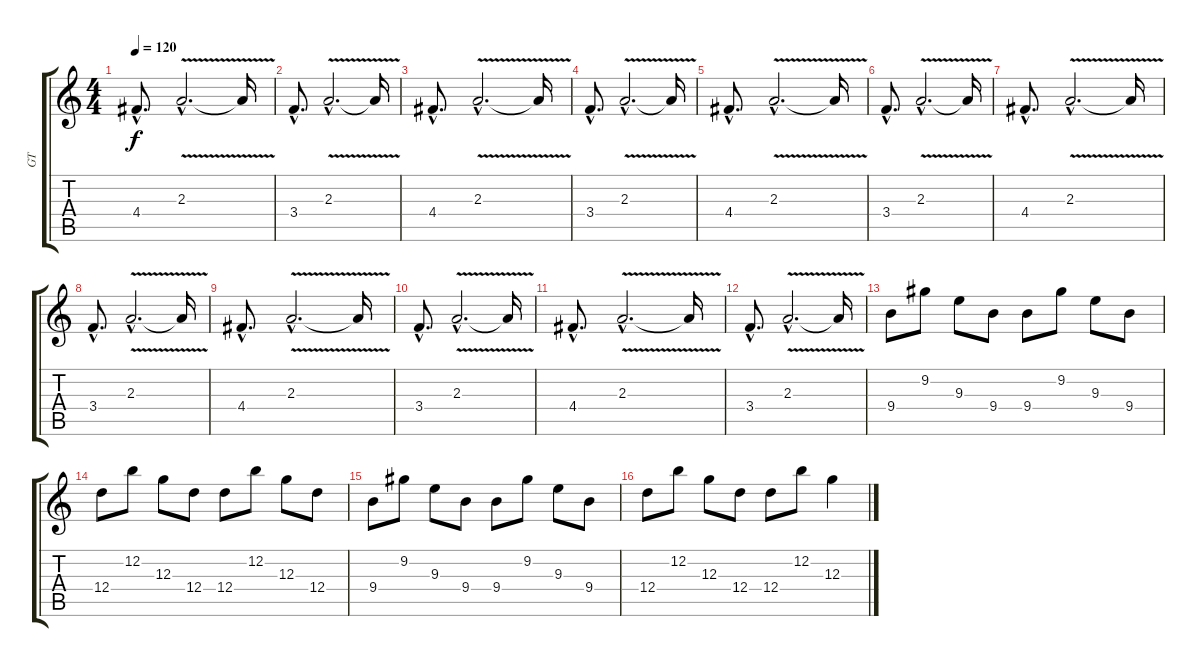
\track ("GT" "GT") {instrument distortionguitar}
\staff {score tabs}
\tuning (E4 B3 G3 D3 A2 E2) {hide}
\ts (4 4)
\tempo 120
\tempo 74
\tempo 120
\clef g2
\ks c
4.4{hac}.8{d dy f volume 14 instrument distortionguitar} 2.3{v hac}.2{d} 2.3{t}.16 |
3.4{hac}.8{d} 2.3{v hac}.2{d} 2.3{t}.16 |
4.4{hac}.8{d} 2.3{v hac}.2{d} 2.3{t}.16 |
3.4{hac}.8{d} 2.3{v hac}.2{d} 2.3{t}.16 |
4.4{hac}.8{d} 2.3{v hac}.2{d} 2.3{t}.16 |
3.4{hac}.8{d} 2.3{v hac}.2{d} 2.3{t}.16 |
4.4{hac}.8{d} 2.3{v hac}.2{d} 2.3{t}.16 |
3.4{hac}.8{d} 2.3{v hac}.2{d} 2.3{t}.16 |
4.4{hac}.8{d} 2.3{v hac}.2{d} 2.3{t}.16 |
3.4{hac}.8{d} 2.3{v hac}.2{d} 2.3{t}.16 |
4.4{hac}.8{d} 2.3{v hac}.2{d} 2.3{t}.16 |
3.4{hac}.8{d} 2.3{v hac}.2{d} 2.3{t}.16 |
9.4.8 9.2.8 9.3.8 9.4.8 9.4.8 9.2.8 9.3.8 9.4.8 |
12.4.8 12.2.8 12.3.8 12.4.8 12.4.8 12.2.8 12.3.8 12.4.8 |
9.4.8 9.2.8 9.3.8 9.4.8 9.4.8 9.2.8 9.3.8 9.4.8 |
12.4.8 12.2.8 12.3.8 12.4.8 12.4.8 12.2.8 12.3{ss}.4
